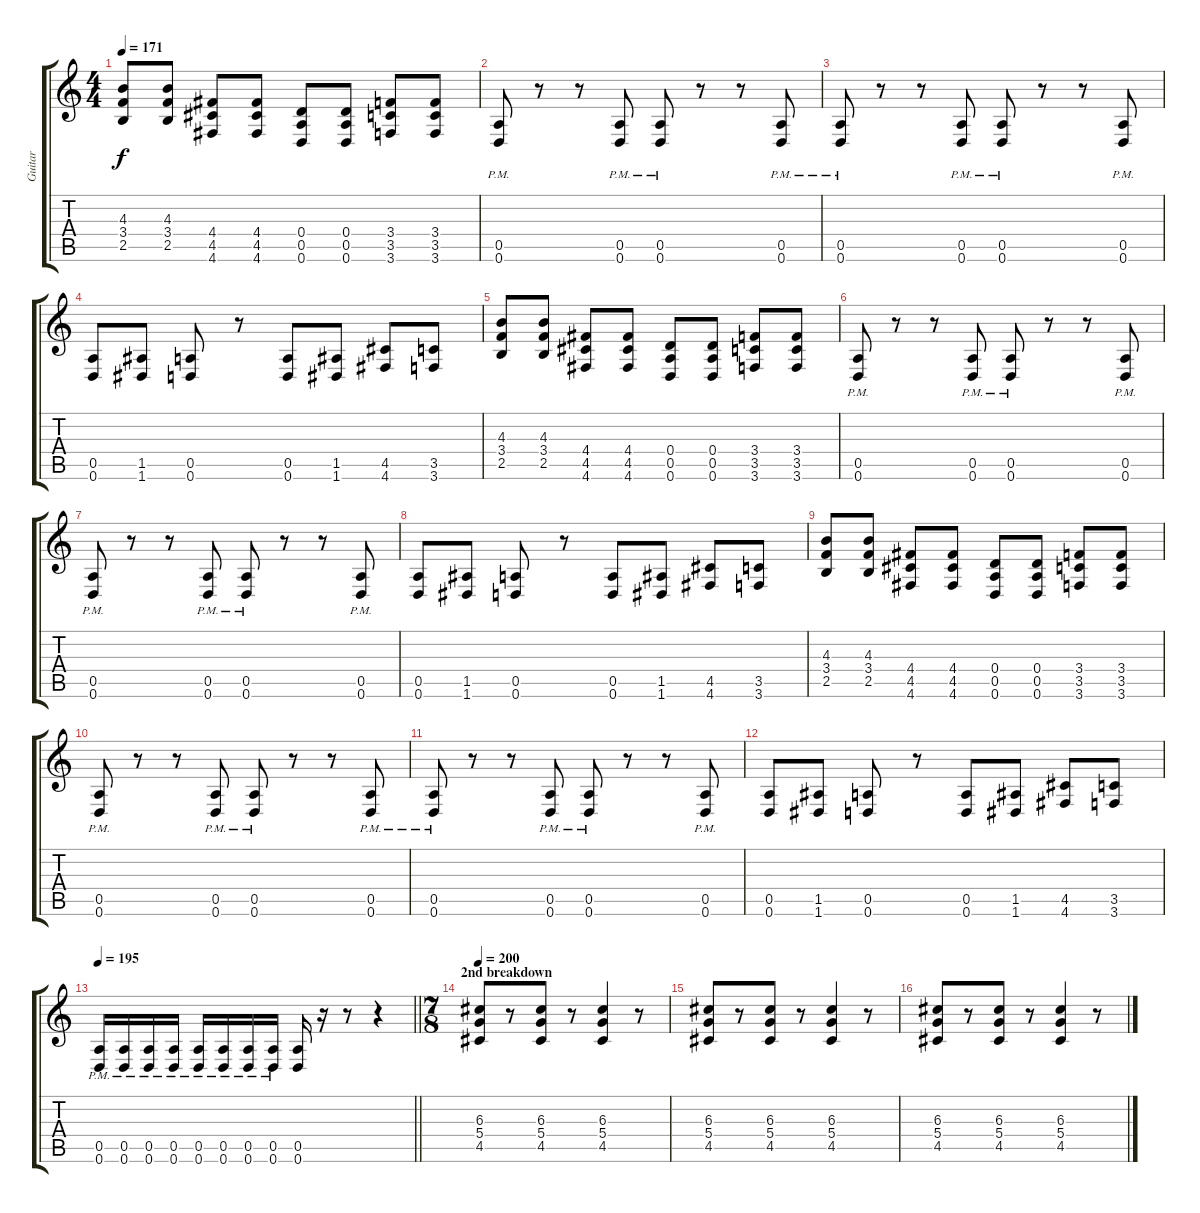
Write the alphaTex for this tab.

\track ("Guitar" "Guitar") {instrument overdrivenguitar}
\staff {score tabs}
\tuning (E4 B3 G3 D3 A2 D2) {hide}
\ts (4 4)
\tempo 171
\clef g2
\ks c
(4.3 3.4 2.5).8{dy f} (4.3 3.4 2.5).8 (4.4 4.5 4.6).8 (4.4 4.5 4.6).8 (0.4 0.5 0.6).8 (0.4 0.5 0.6).8 (3.4 3.5 3.6).8 (3.4 3.5 3.6).8 |
(0.5{pm} 0.6{pm}).8 r.8 r.8 (0.5{pm} 0.6{pm}).8 (0.5{pm} 0.6{pm}).8 r.8 r.8 (0.5{pm} 0.6{pm}).8 |
(0.5{pm} 0.6{pm}).8 r.8 r.8 (0.5{pm} 0.6{pm}).8 (0.5{pm} 0.6{pm}).8 r.8 r.8 (0.5{pm} 0.6{pm}).8 |
(0.5 0.6).8 (1.5 1.6).8 (0.5 0.6).8 r.8 (0.5 0.6).8 (1.5 1.6).8 (4.5 4.6).8 (3.5 3.6).8 |
(4.3 3.4 2.5).8 (4.3 3.4 2.5).8 (4.4 4.5 4.6).8 (4.4 4.5 4.6).8 (0.4 0.5 0.6).8 (0.4 0.5 0.6).8 (3.4 3.5 3.6).8 (3.4 3.5 3.6).8 |
(0.5{pm} 0.6{pm}).8 r.8 r.8 (0.5{pm} 0.6{pm}).8 (0.5{pm} 0.6{pm}).8 r.8 r.8 (0.5{pm} 0.6{pm}).8 |
(0.5{pm} 0.6{pm}).8 r.8 r.8 (0.5{pm} 0.6{pm}).8 (0.5{pm} 0.6{pm}).8 r.8 r.8 (0.5{pm} 0.6{pm}).8 |
(0.5 0.6).8 (1.5 1.6).8 (0.5 0.6).8 r.8 (0.5 0.6).8 (1.5 1.6).8 (4.5 4.6).8 (3.5 3.6).8 |
(4.3 3.4 2.5).8 (4.3 3.4 2.5).8 (4.4 4.5 4.6).8 (4.4 4.5 4.6).8 (0.4 0.5 0.6).8 (0.4 0.5 0.6).8 (3.4 3.5 3.6).8 (3.4 3.5 3.6).8 |
(0.5{pm} 0.6{pm}).8 r.8 r.8 (0.5{pm} 0.6{pm}).8 (0.5{pm} 0.6{pm}).8 r.8 r.8 (0.5{pm} 0.6{pm}).8 |
(0.5{pm} 0.6{pm}).8 r.8 r.8 (0.5{pm} 0.6{pm}).8 (0.5{pm} 0.6{pm}).8 r.8 r.8 (0.5{pm} 0.6{pm}).8 |
(0.5 0.6).8 (1.5 1.6).8 (0.5 0.6).8 r.8 (0.5 0.6).8 (1.5 1.6).8 (4.5 4.6).8 (3.5 3.6).8 |
\tempo 195
\barLineRight lightlight
(0.5{pm} 0.6{pm}).16 (0.5{pm} 0.6{pm}).16 (0.5{pm} 0.6{pm}).16 (0.5{pm} 0.6{pm}).16 (0.5{pm} 0.6{pm}).16 (0.5{pm} 0.6{pm}).16 (0.5{pm} 0.6{pm}).16 (0.5{pm} 0.6{pm}).16 (0.5 0.6).16 r.16 r.8 r.4 |
\ts (7 8)
\section ("" "2nd breakdown")
\tempo 200
(6.3 5.4 4.5).8 r.8 (6.3 5.4 4.5).8 r.8 (6.3 5.4 4.5).4 r.8 |
(6.3 5.4 4.5).8 r.8 (6.3 5.4 4.5).8 r.8 (6.3 5.4 4.5).4 r.8 |
(6.3 5.4 4.5).8 r.8 (6.3 5.4 4.5).8 r.8 (6.3 5.4 4.5).4 r.8
